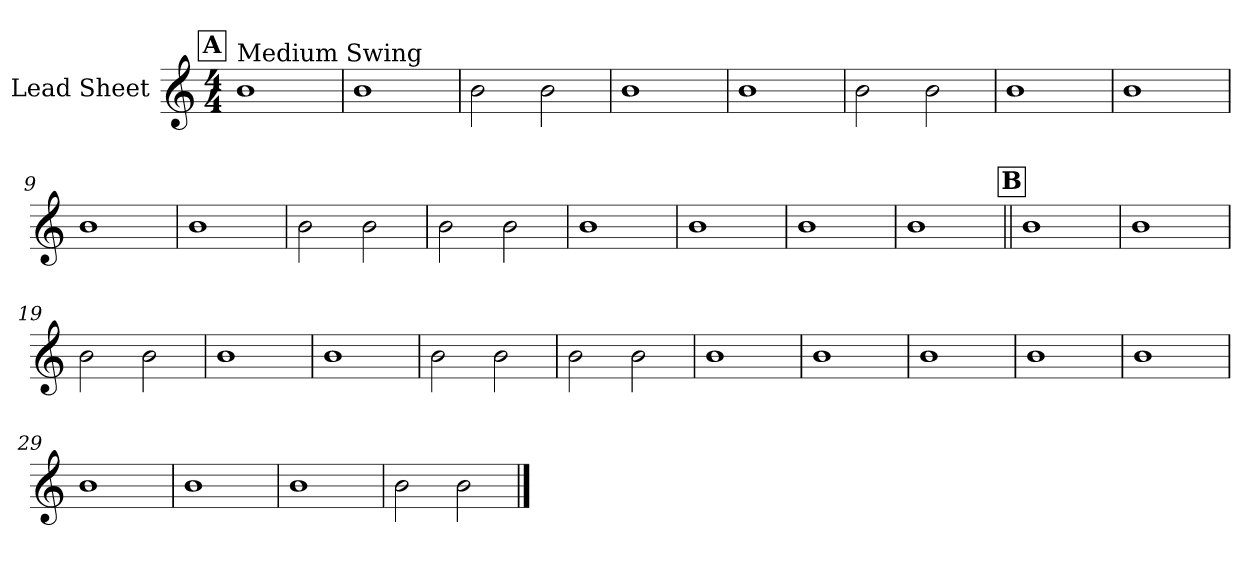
**kern
*part1
*staff1
*I"Lead Sheet
*clefG2
*k[]
*M4/4
!!LO:REH:place=s1:a:fs=14:t=A
=1
!LO:TX:a:t=Medium Swing
1b
=2
1b
=3
2b\
2b\
=4
1b
!!LO:LB:g=z
=5
1b
=6
2b\
2b\
=7
1b
=8
1b
!!LO:LB:g=z
=9
1b
=10
1b
=11
2b\
2b\
=12
2b\
2b\
!!LO:LB:g=z
=13
1b
=14
1b
=15
1b
=16
1b
!!LO:LB:g=z
!!LO:REH:place=s1:a:fs=14:t=B
=17||
1b
=18
1b
=19
2b\
2b\
=20
1b
!!LO:LB:g=z
=21
1b
=22
2b\
2b\
=23
2b\
2b\
=24
1b
!!LO:LB:g=z
=25
1b
=26
1b
=27
1b
=28
1b
!!LO:LB:g=z
=29
1b
=30
1b
=31
1b
=32
2b\
2b\
==
*-
